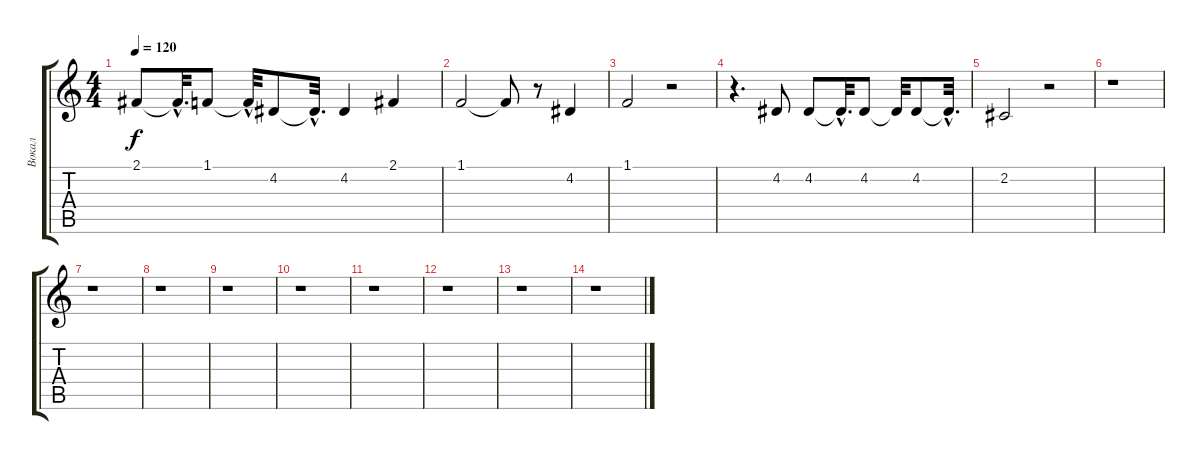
\track ("Вокал" "Вокал") {instrument fx8scifi}
\staff {score tabs}
\tuning (E4 B3 G3 D3 A2 E2) {hide}
\ts (4 4)
\tempo 120
\clef g2
\ks c
2.1.8{dy f} 2.1{hac t}.32{d} 1.1.8 1.1{hac t}.32 4.2.8 4.2{hac t}.32{d} 4.2.4 2.1.4 |
1.1.2 1.1{t}.8 r.8 4.2.4 |
1.1.2 r.2 |
r.4{d} 4.2.8 4.2.8 4.2{hac t}.32{d} 4.2.8 4.2{t}.32 4.2.8 4.2{hac t}.32{d} |
2.2.2 r.2 |
r.1 |
r.1 |
r.1 |
r.1 |
r.1 |
r.1 |
r.1 |
r.1 |
r.1
